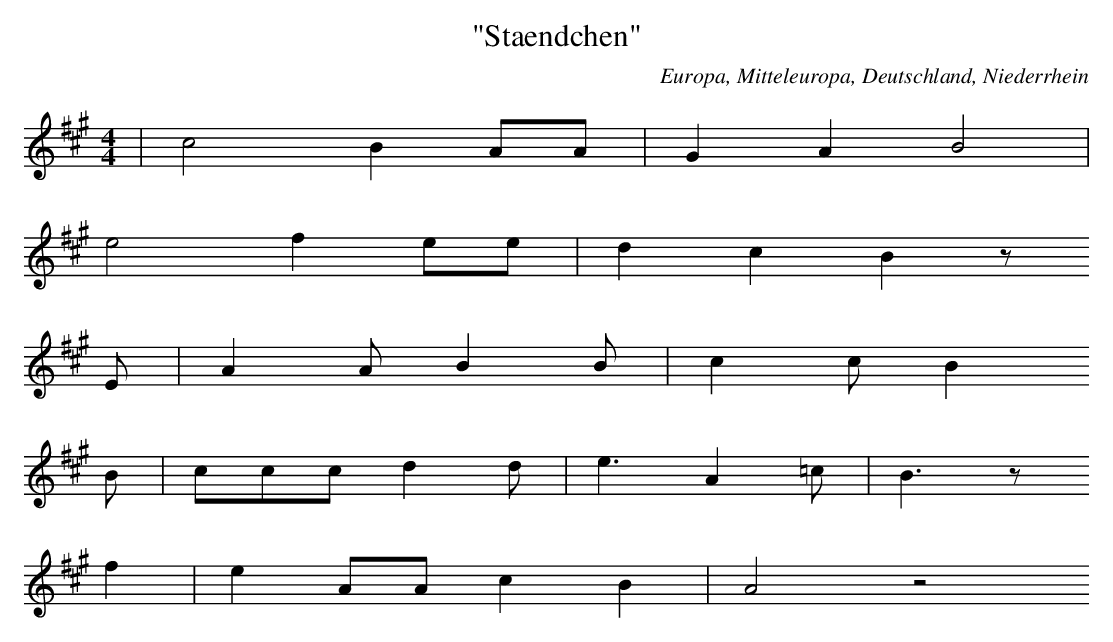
X:1
T: "Staendchen"
O: Europa, Mitteleuropa, Deutschland, Niederrhein
M: 4/4
L: 1/8
K: A
 | c4B2AA | G2A2B4 |
e4f2ee | d2c2B2z
E | A2AB2B | c2cB2
B | cccd2d | e3A2=c | B3z
f2 | e2AAc2B2 | A4z4
